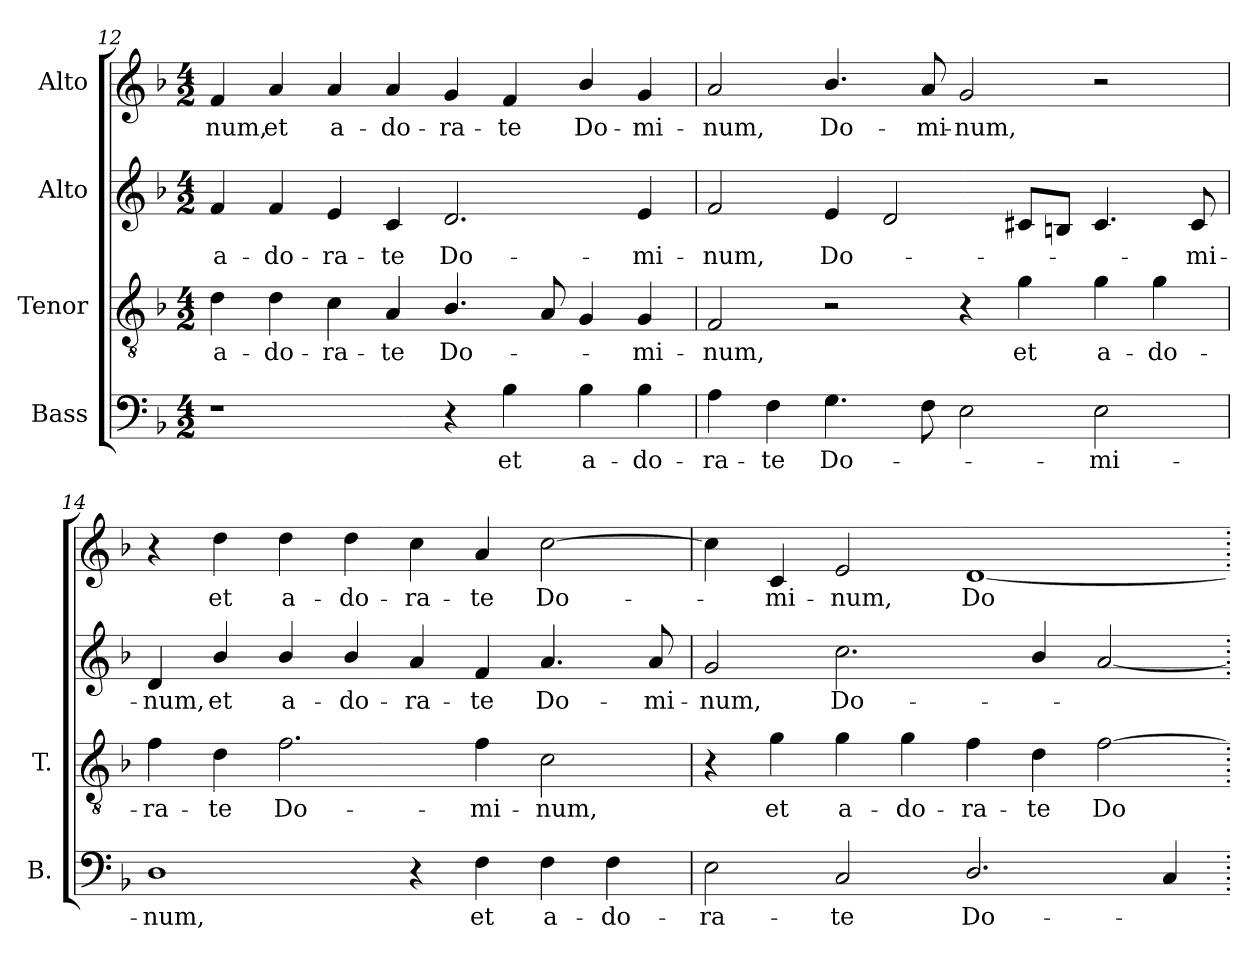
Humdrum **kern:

**kern	**text	**kern	**text	**kern	**text	**kern	**text
*part4	*part4	*part3	*part3	*part2	*part2	*part1	*part1
*staff4	*staff4	*staff3	*staff3	*staff2	*staff2	*staff1	*staff1
*I"Bass	*	*I"Tenor	*	*I"Alto	*	*I"Alto	*
*I'B.	*	*I'T.	*	*	*	*	*
*clefF4	*	*clefGv2	*	*clefG2	*	*clefG2	*
*	*	*ITrd7c12	*	*	*	*	*
*k[b-]	*	*k[b-]	*	*k[b-]	*	*k[b-]	*
*F:	*	*F:	*	*F:	*	*F:	*
*M4/2	*	*M4/2	*	*M4/2	*	*M4/2	*
=12	=12	=12	=12	=12	=12	=12	=12
!	!	!	!LO:LY:b:color=#000000	!	!	!	!
!	!	!	!	!	!LO:LY:b:color=#000000	!	!
!	!	!	!	!	!	!	!LO:LY:b:color=#000000
1r	.	4Di\	a-	4fi/	a-	4fi/	-num,
!	!	!	!LO:LY:b:color=#000000	!	!	!	!
!	!	!	!	!	!LO:LY:b:color=#000000	!	!
!	!	!	!	!	!	!	!LO:LY:b:color=#000000
.	.	4Di\	-do-	4fi/	-do-	4ai/	et
!	!	!	!LO:LY:b:color=#000000	!	!	!	!
!	!	!	!	!	!LO:LY:b:color=#000000	!	!
!	!	!	!	!	!	!	!LO:LY:b:color=#000000
.	.	4Ci\	-ra-	4ei/	-ra-	4ai/	a-
!	!	!	!LO:LY:b:color=#000000	!	!	!	!
!	!	!	!	!	!LO:LY:b:color=#000000	!	!
!	!	!	!	!	!	!	!LO:LY:b:color=#000000
.	.	4AAi/	-te	4ci/	-te	4ai/	-do-
!	!	!	!LO:LY:b:color=#000000	!	!	!	!
!	!	!	!	!	!LO:LY:b:color=#000000	!	!
!	!	!	!	!	!	!	!LO:LY:b:color=#000000
4r	.	4.BB-i/	Do-	2.di/	Do-	4gi/	-ra-
!	!LO:LY:b:color=#000000	!	!	!	!	!	!
!	!	!	!	!	!	!	!LO:LY:b:color=#000000
4B-i\	et	.	.	.	.	4fi/	-te
.	.	8AAi/	.	.	.	.	.
!	!LO:LY:b:color=#000000	!	!	!	!	!	!
!	!	!	!	!	!	!	!LO:LY:b:color=#000000
4B-i\	a-	4GGi/	.	.	.	4b-i/	Do-
!	!LO:LY:b:color=#000000	!	!	!	!	!	!
!	!	!	!LO:LY:b:color=#000000	!	!	!	!
!	!	!	!	!	!LO:LY:b:color=#000000	!	!
!	!	!	!	!	!	!	!LO:LY:b:color=#000000
4B-i\	-do-	4GGi/	-mi-	4ei/	-mi-	4gi/	-mi-
!!LO:LB:g=z
=13	=13	=13	=13	=13	=13	=13	=13
!	!LO:LY:b:color=#000000	!	!	!	!	!	!
!	!	!	!LO:LY:b:color=#000000	!	!	!	!
!	!	!	!	!	!LO:LY:b:color=#000000	!	!
!	!	!	!	!	!	!	!LO:LY:b:color=#000000
4Ai\	-ra-	2FFi/	-num,	2fi/	-num,	2ai/	-num,
!	!LO:LY:b:color=#000000	!	!	!	!	!	!
4Fi\	-te	.	.	.	.	.	.
!	!LO:LY:b:color=#000000	!	!	!	!	!	!
!	!	!	!	!	!LO:LY:b:color=#000000	!	!
!	!	!	!	!	!	!	!LO:LY:b:color=#000000
4.Gi\	Do-	2r	.	4ei/	Do-	4.b-i/	Do-
.	.	.	.	2di/	.	.	.
!	!	!	!	!	!	!	!LO:LY:b:color=#000000
8Fi\	.	.	.	.	.	8ai/	-mi-
!	!	!	!	!	!	!	!LO:LY:b:color=#000000
2Ei\	.	4r	.	.	.	2gi/	-num,
!	!	!	!LO:LY:b:color=#000000	!	!	!	!
.	.	4Gi\	et	8c#Xi/L	.	.	.
.	.	.	.	8Bni/J	.	.	.
!	!LO:LY:b:color=#000000	!	!	!	!	!	!
!	!	!	!LO:LY:b:color=#000000	!	!	!	!
2Ei\	-mi-	4Gi\	a-	4.c#i/	.	2r	.
!	!	!	!LO:LY:b:color=#000000	!	!	!	!
.	.	4Gi\	-do-	.	.	.	.
!	!	!	!	!	!LO:LY:b:color=#000000	!	!
.	.	.	.	8c#i/	-mi-	.	.
=14	=14	=14	=14	=14	=14	=14	=14
!	!LO:LY:b:color=#000000	!	!	!	!	!	!
!	!	!	!LO:LY:b:color=#000000	!	!	!	!
!	!	!	!	!	!LO:LY:b:color=#000000	!	!
1Di	-num,	4Fi\	-ra-	4di/	-num,	4r	.
!	!	!	!LO:LY:b:color=#000000	!	!	!	!
!	!	!	!	!	!LO:LY:b:color=#000000	!	!
!	!	!	!	!	!	!	!LO:LY:b:color=#000000
.	.	4Di\	-te	4b-i/	et	4ddi\	et
!	!	!	!LO:LY:b:color=#000000	!	!	!	!
!	!	!	!	!	!LO:LY:b:color=#000000	!	!
!	!	!	!	!	!	!	!LO:LY:b:color=#000000
.	.	2.Fi\	Do-	4b-i/	a-	4ddi\	a-
!	!	!	!	!	!LO:LY:b:color=#000000	!	!
!	!	!	!	!	!	!	!LO:LY:b:color=#000000
.	.	.	.	4b-i/	-do-	4ddi\	-do-
!	!	!	!	!	!LO:LY:b:color=#000000	!	!
!	!	!	!	!	!	!	!LO:LY:b:color=#000000
4r	.	.	.	4ai/	-ra-	4cci\	-ra-
!	!LO:LY:b:color=#000000	!	!	!	!	!	!
!	!	!	!LO:LY:b:color=#000000	!	!	!	!
!	!	!	!	!	!LO:LY:b:color=#000000	!	!
!	!	!	!	!	!	!	!LO:LY:b:color=#000000
4Fi\	et	4Fi\	-mi-	4fi/	-te	4ai/	-te
!	!LO:LY:b:color=#000000	!	!	!	!	!	!
!	!	!	!LO:LY:b:color=#000000	!	!	!	!
!	!	!	!	!	!LO:LY:b:color=#000000	!	!
!	!	!	!	!	!	!	!LO:LY:b:color=#000000
4Fi\	a-	2Ci\	-num,	4.ai/	Do-	[2cci\	Do-
!	!LO:LY:b:color=#000000	!	!	!	!	!	!
4Fi\	-do-	.	.	.	.	.	.
!	!	!	!	!	!LO:LY:b:color=#000000	!	!
.	.	.	.	8ai/	-mi-	.	.
=15	=15	=15	=15	=15	=15	=15	=15
!	!LO:LY:b:color=#000000	!	!	!	!	!	!
!	!	!	!	!	!LO:LY:b:color=#000000	!	!
2Ei\	-ra-	4r	.	2gi/	-num,	4cci\]	.
!	!	!	!LO:LY:b:color=#000000	!	!	!	!
!	!	!	!	!	!	!	!LO:LY:b:color=#000000
.	.	4Gi\	et	.	.	4ci/	-mi-
!	!LO:LY:b:color=#000000	!	!	!	!	!	!
!	!	!	!LO:LY:b:color=#000000	!	!	!	!
!	!	!	!	!	!LO:LY:b:color=#000000	!	!
!	!	!	!	!	!	!	!LO:LY:b:color=#000000
2Ci/	-te	4Gi\	a-	2.cci\	Do-	2ei/	-num,
!	!	!	!LO:LY:b:color=#000000	!	!	!	!
.	.	4Gi\	-do-	.	.	.	.
!	!LO:LY:b:color=#000000	!	!	!	!	!	!
!	!	!	!LO:LY:b:color=#000000	!	!	!	!
!	!	!	!	!	!	!	!LO:LY:b:color=#000000
2.Di/	Do-	4Fi\	-ra-	.	.	[1di	Do-
!	!	!	!LO:LY:b:color=#000000	!	!	!	!
.	.	4Di\	-te	4b-i/	.	.	.
!	!	!	!LO:LY:b:color=#000000	!	!	!	!
.	.	[2Fi\	Do-	[2ai/	.	.	.
4Ci/	.	.	.	.	.	.	.
=.	=.	=.	=.	=.	=.	=.	=.
*-	*-	*-	*-	*-	*-	*-	*-
